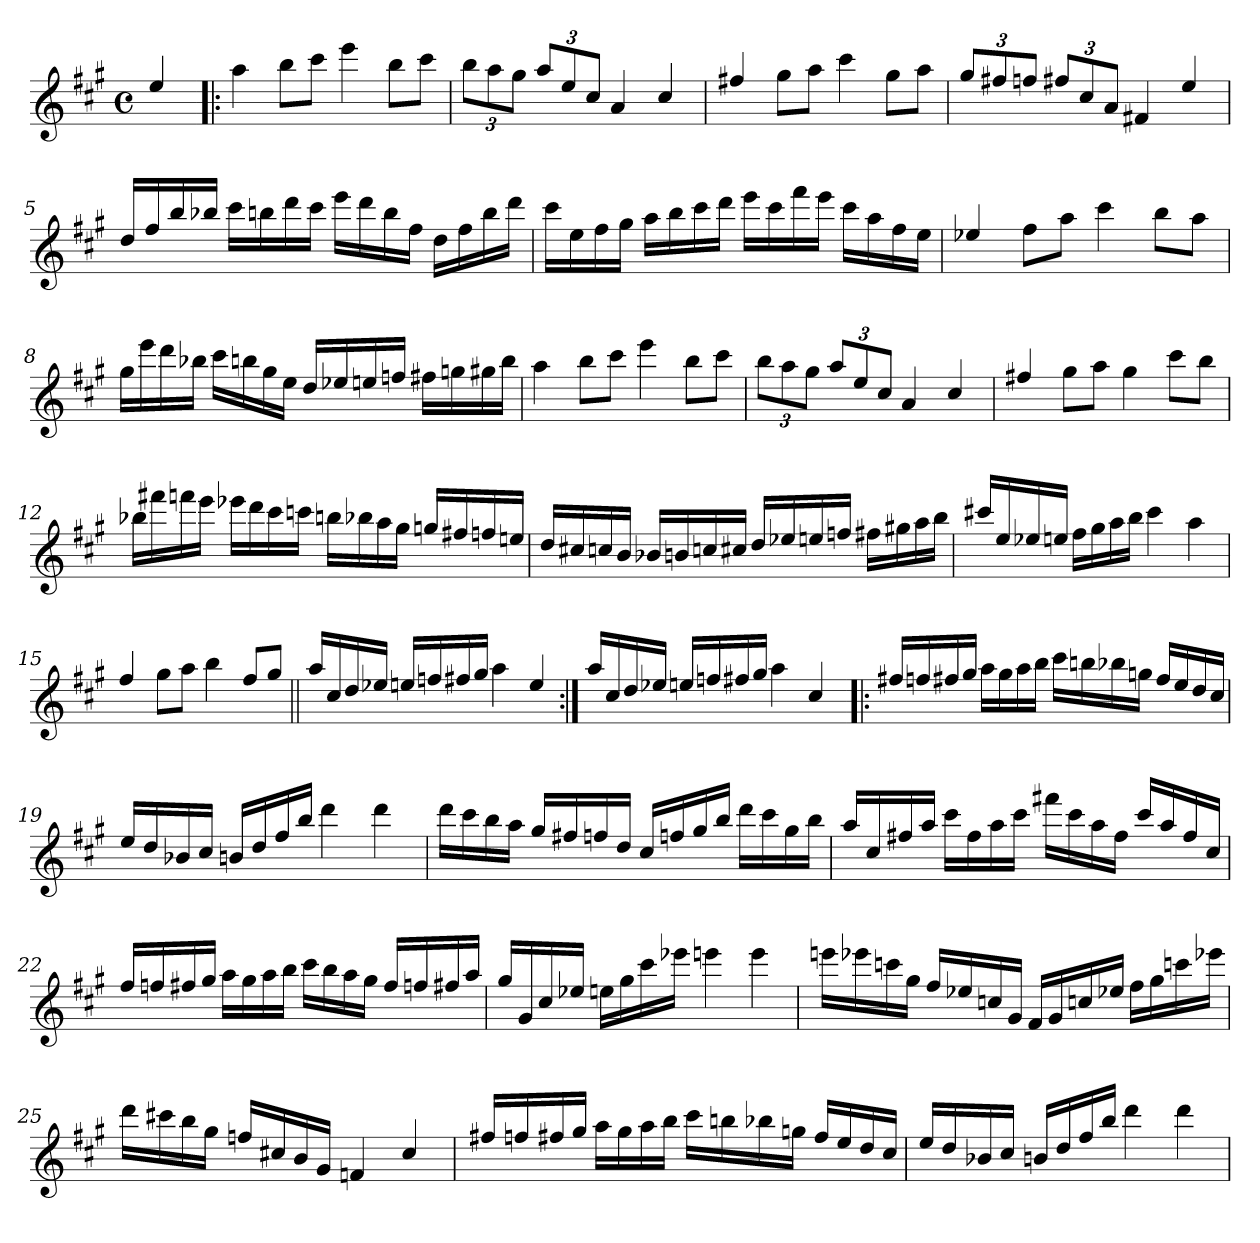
**kern
*part1
*staff1
*clefG2
*k[f#c#g#]
*A:
*M4/4
*met(c)
=
4ee/
=1!|:
4aa\
8bb\L
8ccc#\J
4eee\
8bb\L
8ccc#\J
=2
*Xbrackettup
12bb\L
12aa\
12gg#\J
12aa/L
12ee/
12cc#/J
4a/
4cc#/
=3
4ff#X/
8gg#\L
8aa\J
4ccc#\
8gg#\L
8aa\J
!!LO:LB:g=z
=4
12gg#/L
12ff#X/
12ffn/J
12ff#X/L
12cc#/
12a/J
4f#X/
4ee/
=5
16dd/LL
16ff#/
16bb/
16bb-X/JJ
16ccc#\LL
16bbn\
16ddd\
16ccc#\JJ
16eee\LL
16ddd\
16bb\
16ff#\JJ
16dd\LL
16ff#\
16bb\
16ddd\JJ
=6
16ccc#\LL
16ee\
16ff#\
16gg#\JJ
16aa\LL
16bb\
16ccc#\
16ddd\JJ
16eee\LL
16ccc#\
16fff#\
16eee\JJ
16ccc#\LL
16aa\
16ff#\
16ee\JJ
!!LO:LB:g=z
=7
4ee-X/
8ff#\L
8aa\J
4ccc#\
8bb\L
8aa\J
=8
16gg#\LL
16eee\
16ddd\
16bb-X\JJ
16ccc#\LL
16bbn\
16gg#\
16ee\JJ
16dd/LL
16ee-X/
16een/
16ffn/JJ
16ff#X\LL
16ggn\
16gg#X\
16bb\JJ
=9
4aa\
8bb\L
8ccc#\J
4eee\
8bb\L
8ccc#\J
!!LO:LB:g=z
=10
12bb\L
12aa\
12gg#\J
12aa/L
12ee/
12cc#/J
4a/
4cc#/
=11
4ff#X/
8gg#\L
8aa\J
4gg#\
8ccc#\L
8bb\J
=12
16bb-X\LL
16fff#X\
16fffn\
16eee\JJ
16eee-X\LL
16ddd\
16ccc#\
16cccn\JJ
16bbn\LL
16bb-X\
16aa\
16gg#\JJ
16ggn/LL
16ff#X/
16ffn/
16een/JJ
!!LO:LB:g=z
=13
16dd/LL
16cc#X/
16ccn/
16b/JJ
16b-X/LL
16bn/
16ccn/
16cc#X/JJ
16dd/LL
16ee-X/
16een/
16ffn/JJ
16ff#X\LL
16gg#X\
16aa\
16bb\JJ
=14
16ccc#X/LL
16ee/
16ee-X/
16een/JJ
16ff#\LL
16gg#\
16aa\
16bb\JJ
4ccc#\
4aa\
=15
4ff#/
8gg#\L
8aa\J
4bb\
8ff#/L
8gg#/J
!!LO:LB:g=z
=16||
16aa/LL
16cc#/
16dd/
16ee-X/JJ
16een/LL
16ffn/
16ff#X/
16gg#/JJ
4aa\
4ee/
=17:|!
16aa/LL
16cc#/
16dd/
16ee-X/JJ
16een/LL
16ffn/
16ff#X/
16gg#/JJ
4aa\
4cc#/
=18!|:
16ff#X/LL
16ffn/
16ff#X/
16gg#/JJ
16aa\LL
16gg#\
16aa\
16bb\JJ
16ccc#\LL
16bbn\
16bb-X\
16ggn\JJ
16ff#/LL
16ee/
16dd/
16cc#/JJ
!!LO:LB:g=z
=19
16ee/LL
16dd/
16b-X/
16cc#/JJ
16bn/LL
16dd/
16ff#/
16bb/JJ
4ddd\
4ddd\
=20
16ddd\LL
16ccc#\
16bb\
16aa\JJ
16gg#/LL
16ff#X/
16ffn/
16dd/JJ
16cc#/LL
16ffn/
16gg#/
16bb/JJ
16ddd\LL
16ccc#\
16gg#\
16bb\JJ
=21
16aa/LL
16cc#/
16ff#X/
16aa/JJ
16ccc#\LL
16ff#\
16aa\
16ccc#\JJ
16fff#X\LL
16ccc#\
16aa\
16ff#\JJ
16ccc#/LL
16aa/
16ff#/
16cc#/JJ
!!LO:LB:g=z
=22
16ff#/LL
16ffn/
16ff#X/
16gg#/JJ
16aa\LL
16gg#\
16aa\
16bb\JJ
16ccc#\LL
16bb\
16aa\
16gg#\JJ
16ff#/LL
16ffn/
16ff#X/
16aa/JJ
=23
16gg#/LL
16g#/
16cc#/
16ee-X/JJ
16een\LL
16gg#\
16ccc#\
16eee-X\JJ
4eeen\
4eee\
=24
16eeen\LL
16eee-X\
16cccn\
16gg#\JJ
16ff#/LL
16ee-X/
16ccn/
16g#/JJ
16f#/LL
16g#/
16ccn/
16ee-X/JJ
16ff#\LL
16gg#\
16cccn\
16eee-X\JJ
!!LO:LB:g=z
=25
16ddd\LL
16ccc#X\
16bb\
16gg#\JJ
16ffn/LL
16cc#X/
16b/
16g#/JJ
4fn/
4cc#/
=26
16ff#X/LL
16ffn/
16ff#X/
16gg#/JJ
16aa\LL
16gg#\
16aa\
16bb\JJ
16ccc#\LL
16bbn\
16bb-X\
16ggn\JJ
16ff#/LL
16ee/
16dd/
16cc#/JJ
=27
16ee/LL
16dd/
16b-X/
16cc#/JJ
16bn/LL
16dd/
16ff#/
16bb/JJ
4ddd\
4ddd\
=
*-
